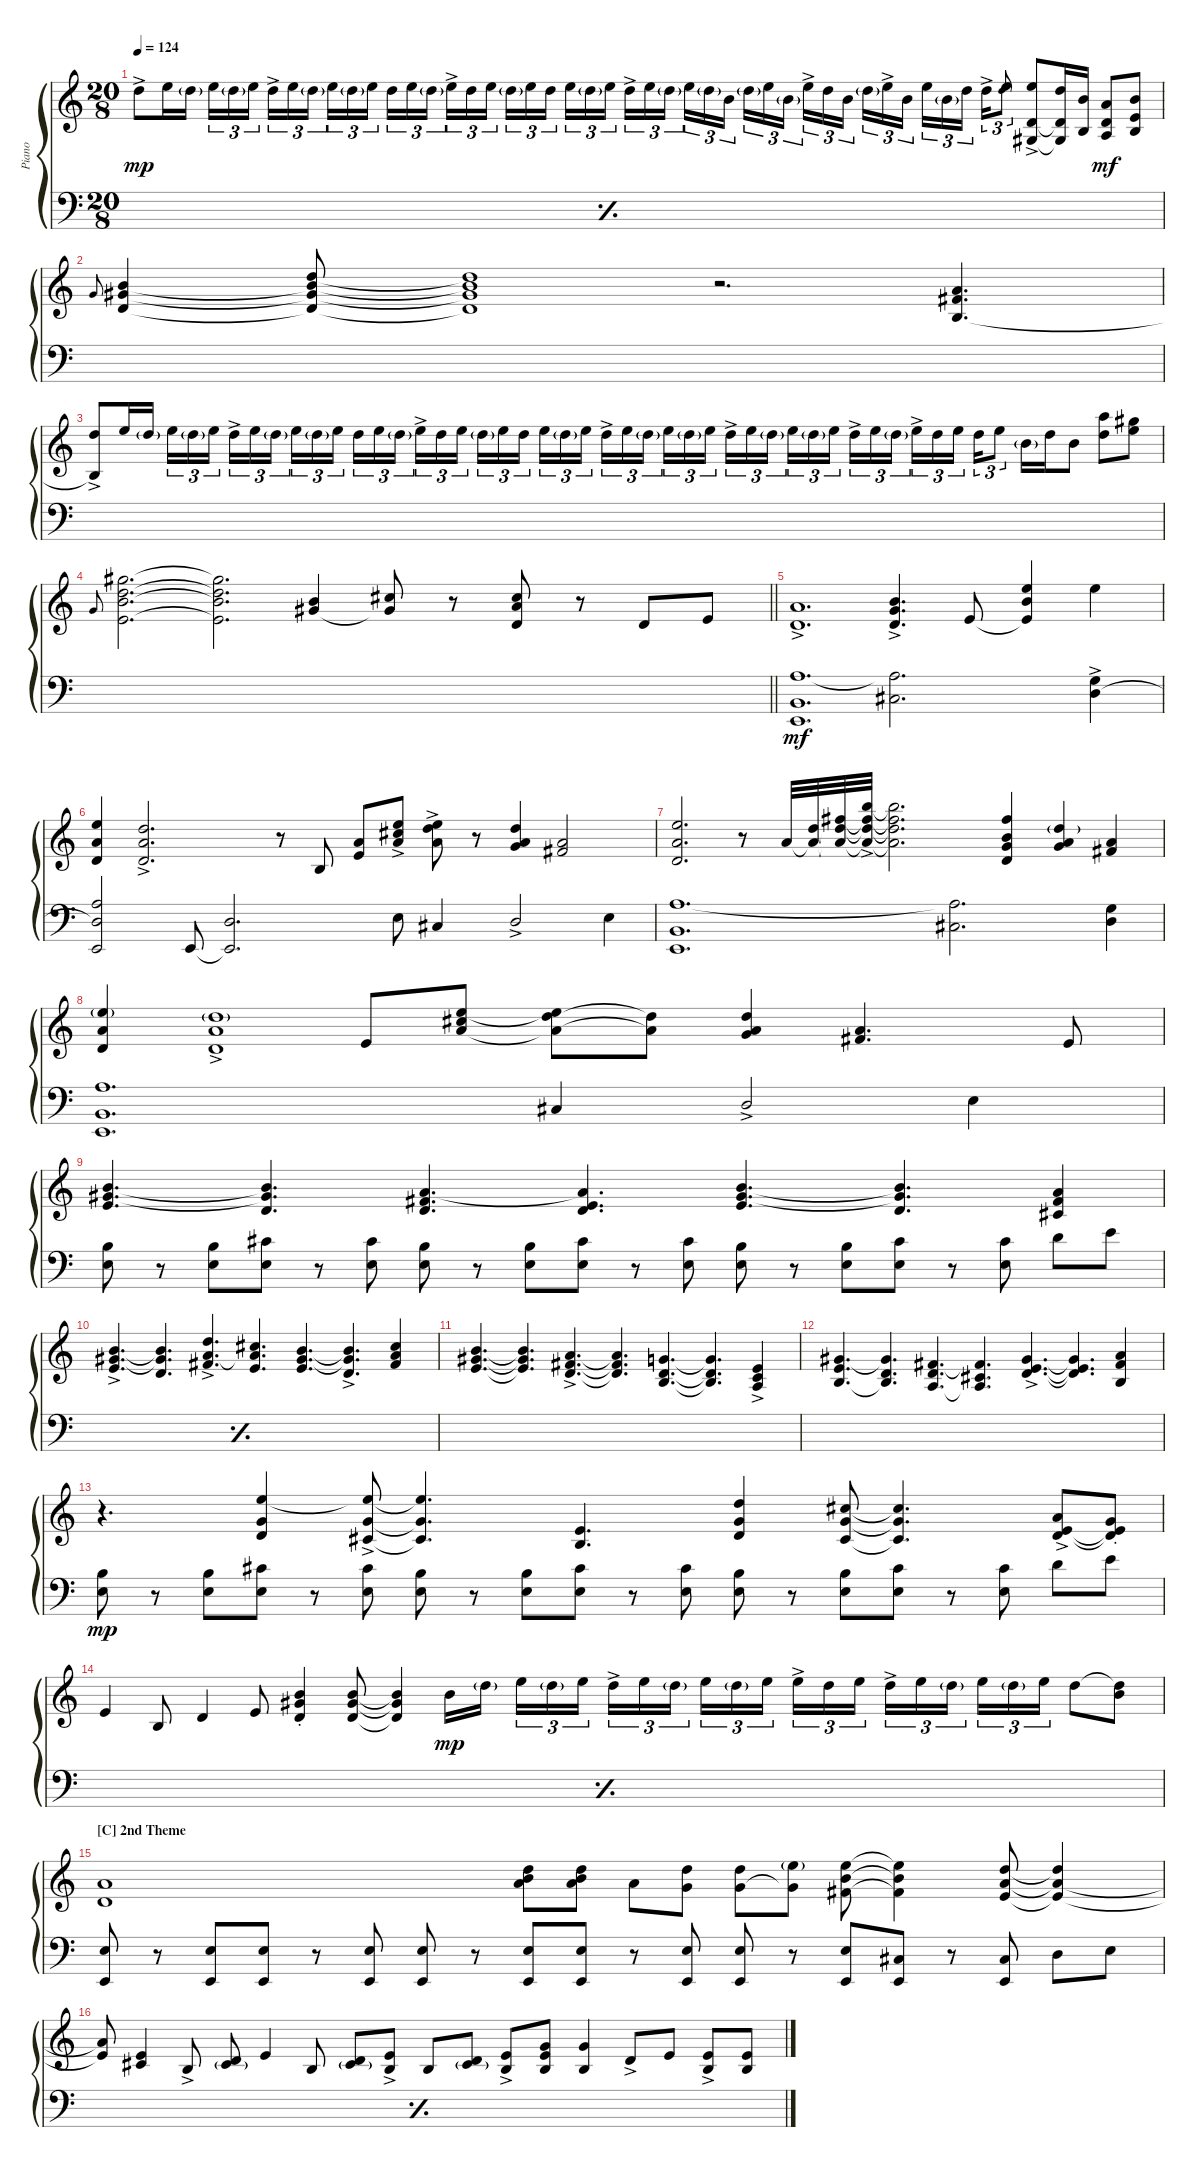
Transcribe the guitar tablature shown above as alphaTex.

\bracketExtendMode groupsimilarinstruments
\otherSystemsTrackNameOrientation horizontal
\track ("E-Piano" "Piano") {instrument electricgrandpiano}
\staff {score}
\tuning (E4 B3 G3 D3 A2 E2)
\ts (20 8)
\tempo 124
\clef g2
\ks c
10.1{ac}.8{dy mp beam Down} 12.1.16{beam Down} 10.1{g}.16{beam Down} 12.1.16{tu (3 2) beam Down} 10.1{g}.16{tu (3 2) beam Down} 12.1.16{tu (3 2) beam Down} 10.1{ac}.16{tu (3 2) beam Down} 12.1.16{tu (3 2) beam Down} 10.1{g}.16{tu (3 2) beam Down} 12.1.16{tu (3 2) beam Down} 10.1{g}.16{tu (3 2) beam Down} 12.1.16{tu (3 2) beam Down} 10.1.16{tu (3 2) beam Down} 12.1.16{tu (3 2) beam Down} 10.1{g}.16{tu (3 2) beam Down} 12.1{ac}.16{tu (3 2) beam Down} 10.1.16{tu (3 2) beam Down} 12.1.16{tu (3 2) beam Down} 10.1{g}.16{tu (3 2) beam Down} 12.1.16{tu (3 2) beam Down} 10.1.16{tu (3 2) beam Down} 12.1.16{tu (3 2) beam Down} 10.1{g}.16{tu (3 2) beam Down} 12.1.16{tu (3 2) beam Down} 10.1{ac}.16{tu (3 2) beam Down} 12.1.16{tu (3 2) beam Down} 10.1{g}.16{tu (3 2) beam Down} 12.1.16{tu (3 2) beam Down} 10.1{g}.16{tu (3 2) beam Down} 7.1.16{tu (3 2) beam Down} 10.1{g}.16{tu (3 2) beam Down} 12.1.16{tu (3 2) beam Down} 12.2{g}.16{tu (3 2) beam Down} 12.1{ac}.16{tu (3 2) beam Down} 10.1.16{tu (3 2) beam Down} 7.1.16{tu (3 2) beam Down} 10.1{g}.16{tu (3 2) beam Down} 12.1{ac}.16{tu (3 2) beam Down} 12.2.16{tu (3 2) beam Down} 12.1.16{tu (3 2) beam Down} 12.2{g}.16{tu (3 2) beam Down} 10.1.16{tu (3 2) beam Down} 10.1{ac}.16{tu (3 2) beam Down} 12.1.8{tu (3 2) beam Down} 10.1.8{gr onbeat beam Up} (12.1{ac} 12.4 11.5{acc #}).8{beam Up} (10.1 12.4{t} 11.5{t acc #}).16{beam Up} (7.1 0.2).16{beam Up} (10.2 7.4 7.3).8{dy mf beam Up} (12.2 9.4 9.3).8{beam Up} |
8.2.8{gr onbeat beam Up} (13.3{acc #} 12.2 12.4).4{beam Up} (12.4{t} 13.3{t acc #} 12.2{t} 10.1).8{beam Up} (10.1{t} 12.2{t} 13.3{t acc #} 12.4{t}).1{beam Up} r.2{d beam Up} (16.4{acc #} 0.2 14.3).4{d beam Up} |
(10.1{ac} 0.2{t}).8{beam Up} 12.1.16{beam Up} 10.1{g}.16{beam Up} 12.1.16{tu (3 2) beam Down} 10.1{g}.16{tu (3 2) beam Down} 12.1.16{tu (3 2) beam Down} 10.1{ac}.16{tu (3 2) beam Down} 12.1.16{tu (3 2) beam Down} 10.1{g}.16{tu (3 2) beam Down} 12.1.16{tu (3 2) beam Down} 10.1{g}.16{tu (3 2) beam Down} 12.1.16{tu (3 2) beam Down} 10.1.16{tu (3 2) beam Down} 12.1.16{tu (3 2) beam Down} 10.1{g}.16{tu (3 2) beam Down} 12.1{ac}.16{tu (3 2) beam Down} 10.1.16{tu (3 2) beam Down} 12.1.16{tu (3 2) beam Down} 10.1{g}.16{tu (3 2) beam Down} 12.1.16{tu (3 2) beam Down} 10.1.16{tu (3 2) beam Down} 12.1.16{tu (3 2) beam Down} 10.1{g}.16{tu (3 2) beam Down} 12.1.16{tu (3 2) beam Down} 10.1{ac}.16{tu (3 2) beam Down} 12.1.16{tu (3 2) beam Down} 10.1{g}.16{tu (3 2) beam Down} 12.1.16{tu (3 2) beam Down} 10.1{g}.16{tu (3 2) beam Down} 12.1.16{tu (3 2) beam Down} 10.1{ac}.16{tu (3 2) beam Down} 12.1.16{tu (3 2) beam Down} 10.1{g}.16{tu (3 2) beam Down} 12.1.16{tu (3 2) beam Down} 10.1{g}.16{tu (3 2) beam Down} 12.1.16{tu (3 2) beam Down} 10.1{ac}.16{tu (3 2) beam Down} 12.1.16{tu (3 2) beam Down} 10.1{g}.16{tu (3 2) beam Down} 12.1{ac}.16{tu (3 2) beam Down} 10.1.16{tu (3 2) beam Down} 12.1.16{tu (3 2) beam Down} 10.1.16{tu (3 2) beam Down} 12.1.8{tu (3 2) beam Down} 12.2{g}.16{beam Down} 10.1.16{beam Down} 12.2.8{beam Down} (15.2 17.1).8{beam Down} (21.3 21.2{acc #}).8{beam Down} |
\barLineRight lightlight
17.4.8{gr onbeat beam Up} (21.4 21.2{acc #} 19.3 0.1).2{d beam Down} (21.4{t} 21.2{t acc #} 19.3{t} 0.1{t}).2{d beam Down} (7.1 9.2{acc #}).4{beam Up} (9.1{acc #} 9.2{t acc #}).8{beam Up} r.8{beam Up} (14.2{acc #} 14.3 12.4).8{beam Up} r.8{beam Up} 3.2.8{beam Up} 0.1.8{beam Up} |
(7.3 5.1{ac}).1{d beam Up} (7.3 7.1{ac} 8.2).4{d beam Up} 0.1.8{beam Up} (17.2 0.1{t} 16.3).4{beam Up} 17.2.4{beam Down} |
(17.5 19.4 17.2).4{beam Up} (17.5 19.4 19.3{ac}).2{d beam Up} r.8{beam Up} 0.2.8{beam Up} (0.1 14.3).8{beam Up} (12.1{ac} 14.2{ac acc #} 14.3).8{beam Up} (17.2{ac} 19.3{ac} 19.4{ac}).8{beam Down} r.8{beam Down} (10.1 10.2 12.3).4{beam Up} (11.3{acc #} 10.2).2{beam Up} |
(12.4 10.2 12.1).2{d beam Up} r.8{beam Up} 19.4.32{beam Down} (19.3 19.4{t}).32{beam Down} (19.2{acc #} 19.4{t} 19.3{t}).32{beam Down} (19.1{ac} 19.2{t acc #} 19.3{t} 19.4{t}).32{beam Down} (19.1{t} 19.4{t} 19.3{t} 19.2{t acc #}).2{d beam Down} (12.4 12.2 12.3 14.1{acc #}).4{beam Up} (10.1{g} 10.2 12.3).4{beam Up} (11.3{acc #} 10.2).4{beam Up} |
(12.4 10.2 12.1{g}).4{beam Up} (12.4{ac} 10.2 10.1{g}).1{beam Up} 0.1.8{beam Up} (12.1 14.2{acc #} 14.3).8{beam Up} (12.1{t} 15.2 14.3{t}).8{beam Down} (14.3{t} 15.2{t}).8{beam Down} (15.2 14.3 17.4).4{beam Up} (16.4{acc #} 14.3).4{d beam Up} 0.1.8{beam Up} |
(0.1 13.3{acc #} 12.2).4{d beam Up} (12.2{t} 13.3{t acc #} 12.4).4{d beam Up} (12.4 11.3{acc #} 10.2).4{d beam Up} (10.2{t} 0.1 12.4).4{d beam Up} (0.1 13.3{acc #} 12.2).4{d beam Up} (12.2{t} 13.3{t acc #} 12.4).4{d beam Up} (16.4{acc #} 14.3 16.5{acc #}).4{beam Up} |
(9.3 9.2{acc #} 7.1{ac}).4{d beam Up} (7.1{t} 9.2{t acc #} 7.3).4{d beam Up} (11.3{acc #} 10.2 10.1{ac}).4{d beam Up} (10.2{t} 9.3 9.1{acc #}).4{d beam Up} (9.3 9.2{acc #} 7.1).4{d beam Up} (7.1{t} 9.2{t acc #} 7.3{ac}).4{d beam Up} (11.3{acc #} 10.2 9.1{acc #}).4{beam Up} |
(9.3 9.2{acc #} 7.1).4{d beam Up} (9.3{t} 9.2{t acc #} 7.1{t}).4{d beam Up} (5.1{ac} 7.2{acc #} 7.3).4{d beam Up} (5.1{t} 7.2{t acc #} 7.3{t}).4{d beam Up} (3.1 3.2 4.3).4{d beam Up} (3.1{t} 3.2{t} 4.3{t}).4{d beam Up} (0.1{ac} 1.2 2.3).4{beam Up} |
(5.2 4.1{acc #} 4.3).4{d beam Up} (4.1{t acc #} 3.2 4.3{t}).4{d beam Up} (2.1{acc #} 2.3 3.2).4{d beam Up} (2.3{t} 2.2{acc #} 2.1{t acc #}).4{d beam Up} (9.2{ac acc #} 0.1 7.3).4{d beam Up} (9.2{t acc #} 0.1{t} 7.3{t}).4{d beam Up} (16.4{acc #} 14.3 0.2).4{beam Up} |
r.4{d beam Down} (12.3 12.4 12.1).4{beam Up} (11.4{ac acc #} 12.3 12.1{t}).8{beam Up} (12.3{t} 11.4{t acc #} 12.1{t}).4{d beam Up} (0.1 0.2).4{d beam Up} (8.2 7.3 10.1).4{beam Up} (11.4{acc #} 12.3 14.2{acc #}).8{beam Up} (12.3{t} 11.4{t acc #} 14.2{t acc #}).4{d beam Up} (0.1 7.3 10.2{ac}).8{beam Up} (7.3{t} 0.1{t} 8.2{st}).8{beam Up} |
0.1.4{beam Up} 0.2.8{beam Up} 3.2.4{beam Up} 0.1.8{beam Up} (7.3 9.2{acc #} 7.1{st}).4{beam Up} (7.3 9.2{acc #} 7.1).8{beam Up} (7.3{t} 9.2{t acc #} 7.1{t}).4{beam Up} 7.1.16{dy mp beam Down} 10.1{g}.16{beam Down} 12.1.16{tu (3 2) beam Down} 10.1{g}.16{tu (3 2) beam Down} 12.1.16{tu (3 2) beam Down} 10.1{ac}.16{tu (3 2) beam Down} 12.1.16{tu (3 2) beam Down} 10.1{g}.16{tu (3 2) beam Down} 12.1.16{tu (3 2) beam Down} 10.1{g}.16{tu (3 2) beam Down} 12.1.16{tu (3 2) beam Down} 12.1{ac}.16{tu (3 2) beam Down} 10.1.16{tu (3 2) beam Down} 12.1.16{tu (3 2) beam Down} 10.1{ac}.16{tu (3 2) beam Down} 12.1.16{tu (3 2) beam Down} 10.1{g}.16{tu (3 2) beam Down} 12.1.16{tu (3 2) beam Down} 10.1{g}.16{tu (3 2) beam Down} 12.1.16{tu (3 2) beam Down} 10.1.8{beam Down} (10.1{t} 12.2).8{beam Down} |
\section ("C" "2nd Theme")
(12.4 14.3).1{beam Up} (10.1 14.3 12.2).8{beam Down} (10.1 14.3 12.2).8{beam Down} 14.3.8{beam Down} (12.3 10.1).8{beam Down} (12.3 10.1).8{beam Down} (12.1{g} 12.3{t}).8{beam Down} (11.3{acc #} 12.2 12.1).8{beam Down} (12.1{t} 12.2{t} 11.3{t acc #}).4{beam Down} (9.3 10.2 10.1).8{beam Up} (10.1{t} 10.2{t} 9.3{t}).4{beam Up} |
(9.3{t} 10.2{t}).8{beam Up} (6.3{acc #} 0.1).4{beam Up} 0.2{ac}.8{beam Up} (3.2 6.3{g acc #}).8{beam Up} 0.1.4{beam Up} 0.2.8{beam Up} (3.2 6.3{g acc #}).8{beam Up} (0.1{ac} 0.2).8{beam Up} 0.2.8{beam Up} (3.2 6.3{g acc #}).8{beam Up} (0.1{ac} 0.2).8{beam Up} (0.2 0.1 12.3).8{beam Up} (12.3 0.2).4{beam Up} 3.2{ac}.8{beam Up} 0.1.8{beam Up} (0.1{ac} 0.2).8{beam Up} (0.1 0.2).8{beam Up}
\staff {score}
\tuning (E4 B3 G3 D3 A2 E2)
\clef f4
\ottava regular
\simile simple
\ks c
|
|
|
\barLineRight lightlight
|
\simile none
(0.6 2.5 2.3).1{d dy mf beam Up} (4.5{acc #} 2.3{t}).2{d beam Down} (0.4{ac} 0.3).4{beam Down} |
(0.6 2.3 0.4{t}).2{beam Up} 0.6.8{beam Up} (0.6{t} 0.4).2{d beam Up} 2.4.8{beam Down} 4.5{acc #}.4{beam Up} 0.4{ac}.2{beam Up} 2.4.4{beam Down} |
(0.6 2.5 2.3).1{d beam Up} (4.5{acc #} 2.3{t}).2{d beam Down} (0.4 0.3).4{beam Down} |
(0.6 2.5 2.3).1{d beam Up} 4.5{acc #}.4{beam Up} 0.4{ac}.2{beam Up} 2.4.4{beam Down} |
(2.4 0.2).8{beam Down} r.8{beam Down} (2.4 0.2).8{beam Down} (2.4 2.2{acc #}).8{beam Down} r.8{beam Down} (2.4 2.2{acc #}).8{beam Down} (2.4 0.2).8{beam Down} r.8{beam Down} (2.4 0.2).8{beam Down} (2.4 2.2{acc #}).8{beam Down} r.8{beam Down} (2.4 2.2{acc #}).8{beam Down} (2.4 0.2).8{beam Down} r.8{beam Down} (2.4 0.2).8{beam Down} (2.4 2.2{acc #}).8{beam Down} r.8{beam Down} (2.4 2.2{acc #}).8{beam Down} 3.2.8{beam Down} 0.1.8{beam Down} |
\simile simple
|
|
|
\simile none
(2.4 0.2).8{dy mp beam Down} r.8{beam Down} (2.4 0.2).8{beam Down} (2.4 2.2{acc #}).8{beam Down} r.8{beam Down} (2.4 2.2{acc #}).8{beam Down} (2.4 0.2).8{beam Down} r.8{beam Down} (2.4 0.2).8{beam Down} (2.4 2.2{acc #}).8{beam Down} r.8{beam Down} (2.4 2.2{acc #}).8{beam Down} (2.4 0.2).8{beam Down} r.8{beam Down} (2.4 0.2).8{beam Down} (2.4 2.2{acc #}).8{beam Down} r.8{beam Down} (2.4 2.2{acc #}).8{beam Down} 3.2.8{beam Down} 0.1.8{beam Down} |
\simile simple
|
\simile none
(2.4 0.6).8{beam Up} r.8{beam Up} (0.6 2.4).8{beam Up} (0.6 2.4).8{beam Up} r.8{beam Up} (0.6 2.4).8{beam Up} (0.6 2.4).8{beam Up} r.8{beam Up} (0.6 2.4).8{beam Up} (0.6 2.4).8{beam Up} r.8{beam Up} (0.6 2.4).8{beam Up} (0.6 2.4).8{beam Up} r.8{beam Up} (0.6 2.4).8{beam Up} (0.6 4.5{acc #}).8{beam Up} r.8{beam Up} (0.6 4.5{acc #}).8{beam Up} 0.4.8{beam Down} 2.4.8{beam Down} |
\simile simple
